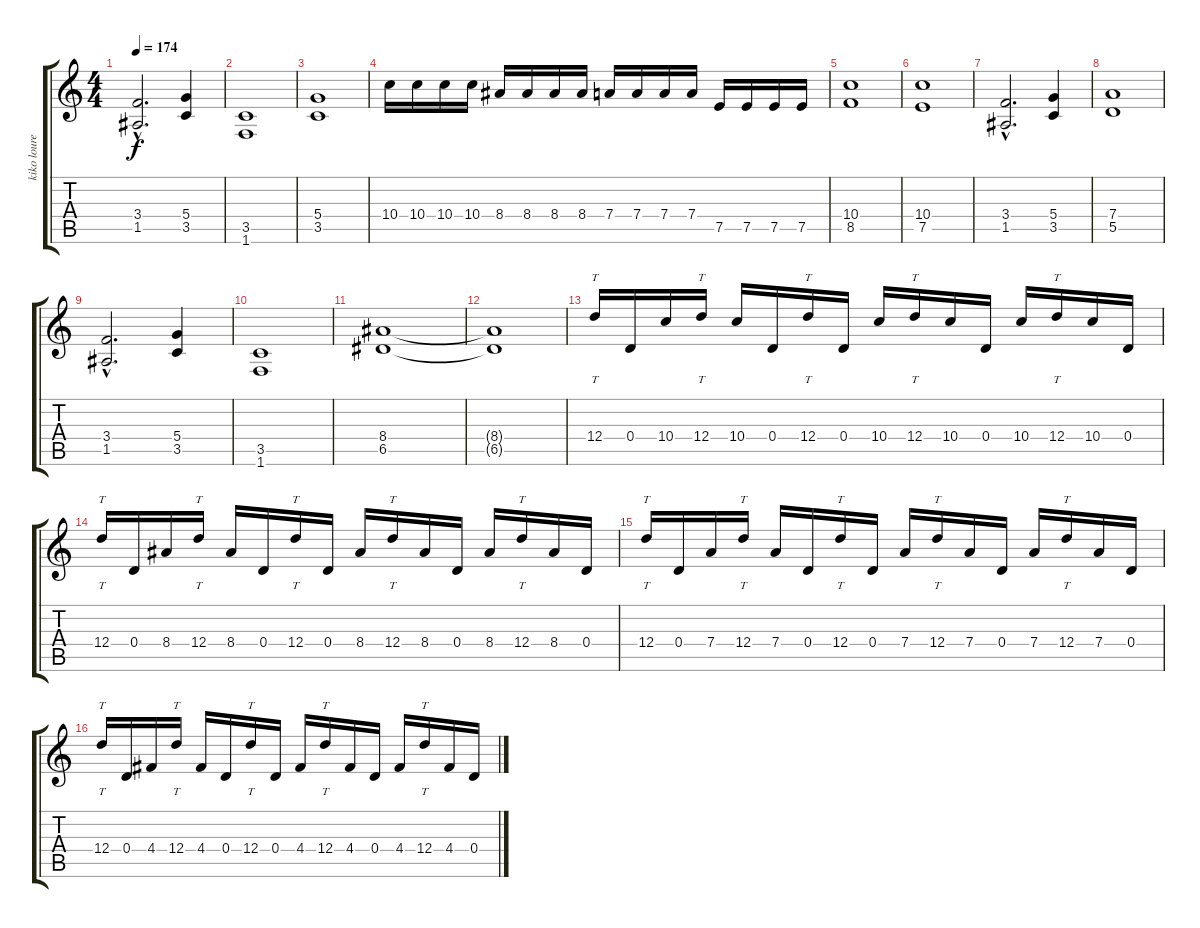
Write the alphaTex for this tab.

\track ("kiko loureiro" "kiko loure") {instrument distortionguitar}
\staff {score tabs}
\tuning (E4 B3 G3 D3 A2 E2) {hide}
\ts (4 4)
\tempo 174
\clef g2
\ks c
(3.4{hac} 1.5{hac}).2{d dy f} (5.4 3.5).4 |
(3.5 1.6).1 |
(5.4 3.5).1 |
10.4.16 10.4.16 10.4.16 10.4.16 8.4.16 8.4.16 8.4.16 8.4.16 7.4.16 7.4.16 7.4.16 7.4.16 7.5.16 7.5.16 7.5.16 7.5.16 |
(10.4 8.5).1 |
(10.4 7.5).1 |
(3.4{hac} 1.5{hac}).2{d} (5.4 3.5).4 |
(7.4 5.5).1 |
(3.4{hac} 1.5{hac}).2{d} (5.4 3.5).4 |
(3.5 1.6).1 |
(8.4 6.5).1 |
(8.4{t} 6.5{t}).1 |
12.4.16{tt volume 16} 0.4.16 10.4.16 12.4.16{tt} 10.4.16 0.4.16 12.4.16{tt} 0.4.16 10.4.16 12.4.16{tt} 10.4.16 0.4.16 10.4.16 12.4.16{tt} 10.4.16 0.4.16 |
12.4.16{tt} 0.4.16 8.4.16 12.4.16{tt} 8.4.16 0.4.16 12.4.16{tt} 0.4.16 8.4.16 12.4.16{tt} 8.4.16 0.4.16 8.4.16 12.4.16{tt} 8.4.16 0.4.16 |
12.4.16{tt} 0.4.16 7.4.16 12.4.16{tt} 7.4.16 0.4.16 12.4.16{tt} 0.4.16 7.4.16 12.4.16{tt} 7.4.16 0.4.16 7.4.16 12.4.16{tt} 7.4.16 0.4.16 |
12.4.16{tt} 0.4.16 4.4.16 12.4.16{tt} 4.4.16 0.4.16 12.4.16{tt} 0.4.16 4.4.16 12.4.16{tt} 4.4.16 0.4.16 4.4.16 12.4.16{tt} 4.4.16 0.4.16
